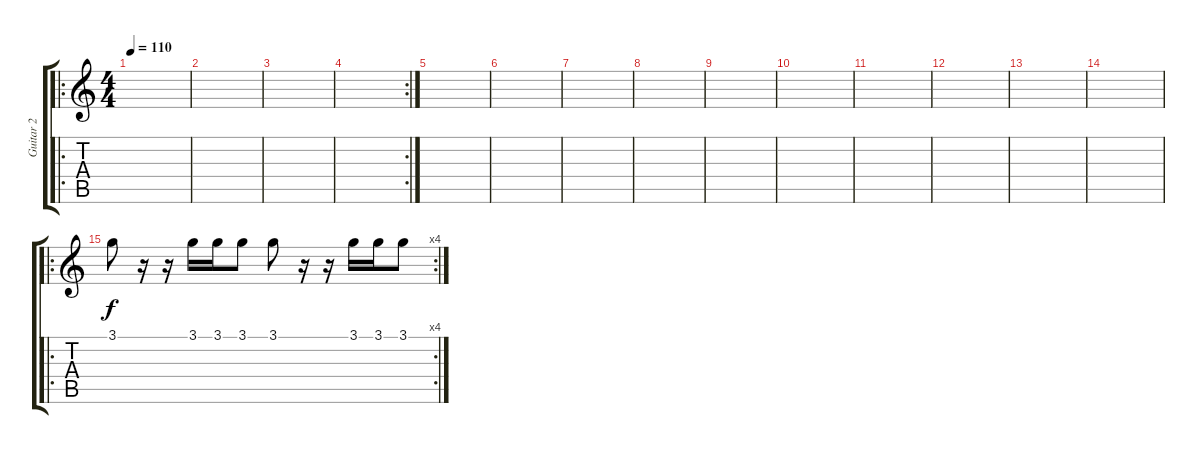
\track ("Guitar 2" "Guitar 2") {instrument overdrivenguitar}
\staff {score tabs}
\tuning (E4 B3 G3 D3 A2 E2) {hide}
\ro
\ts (4 4)
\tempo 110
\clef g2
\ks c
|
|
|
\rc 2
|
|
|
|
|
|
|
|
|
|
|
\ro
\rc 4
3.1.8 r.16 r.16 3.1.16 3.1.16 3.1.8 3.1.8 r.16 r.16 3.1.16 3.1.16 3.1.8
